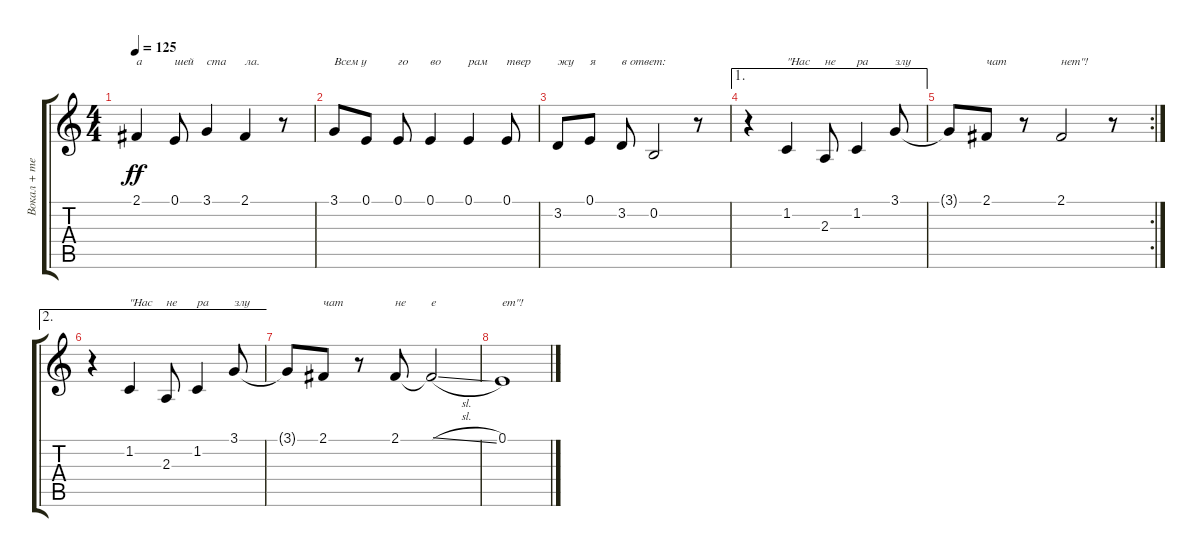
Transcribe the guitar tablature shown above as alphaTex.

\track ("Вокал + текст" "Вокал + те") {instrument lead6voice}
\staff {score tabs}
\tuning (E4 B3 G3 D3 A2 E2) {hide}
\ts (4 4)
\tempo 125
\clef g2
\ks c
2.1.4{txt "а" dy ff} 0.1.8{txt "шей"} 3.1.4{txt "ста"} 2.1.4{txt "ла."} r.8 |
3.1.8{txt "Всем у"} 0.1.8 0.1.8{txt "го"} 0.1.4{txt "во"} 0.1.4{txt "рам"} 0.1.8{txt "твер"} |
3.2.8{txt "жу"} 0.1.8{txt "я"} 3.2.8{txt "в ответ:"} 0.2.2 r.8 |
\ae 1
r.4 1.2.4{txt "\"Нас"} 2.3.8{txt "не"} 1.2.4{txt "ра"} 3.1.8{txt "злу"} |
\rc 2
3.1{t}.8 2.1.8{txt "чат"} r.8 2.1.2{txt "нет\"!"} r.8 |
\ae 2
r.4 1.2.4{txt "\"Нас"} 2.3.8{txt "не"} 1.2.4{txt "ра"} 3.1.8{txt "злу"} |
3.1{t}.8 2.1.8{txt "чат"} r.8 2.1.8{txt "не"} 2.1{sl t}.2{txt "е"} |
0.1.1{txt "ет\"!"}
